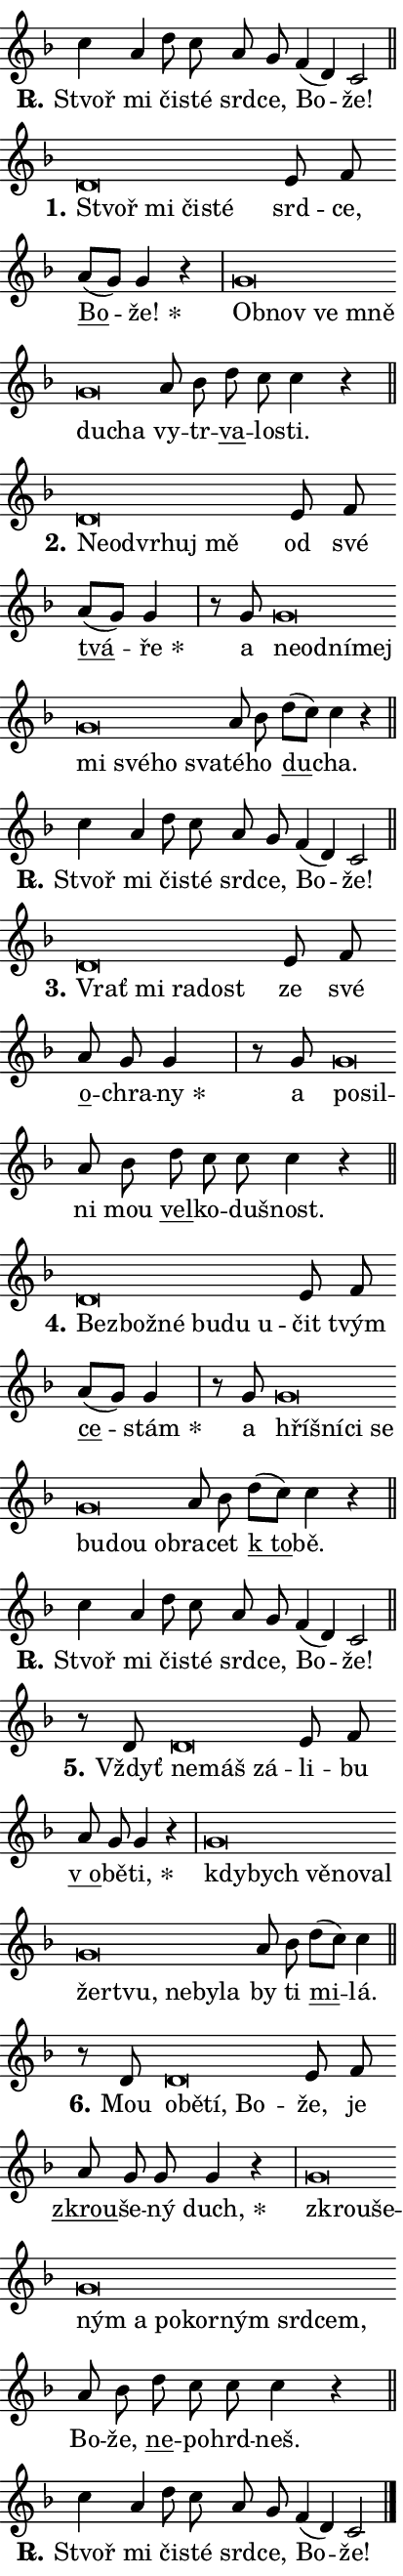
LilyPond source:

\version "2.24.0"
\header { tagline = "" }
\paper {
  indent = 0\cm
  top-margin = 0\cm
  right-margin = 0.13\cm % to fit lyric hyphens
  bottom-margin = 0\cm
  left-margin = 0\cm
  paper-width = 7\cm
  page-breaking = #ly:one-page-breaking
  system-system-spacing.basic-distance = #11
  score-system-spacing.basic-distance = #11
  ragged-last = ##f
}


%% Author: Thomas Morley
%% https://lists.gnu.org/archive/html/lilypond-user/2020-05/msg00002.html
#(define (line-position grob)
"Returns position of @var[grob} in current system:
   @code{'start}, if at first time-step
   @code{'end}, if at last time-step
   @code{'middle} otherwise
"
  (let* ((col (ly:item-get-column grob))
         (ln (ly:grob-object col 'left-neighbor))
         (rn (ly:grob-object col 'right-neighbor))
         (col-to-check-left (if (ly:grob? ln) ln col))
         (col-to-check-right (if (ly:grob? rn) rn col))
         (break-dir-left
           (and
             (ly:grob-property col-to-check-left 'non-musical #f)
             (ly:item-break-dir col-to-check-left)))
         (break-dir-right
           (and
             (ly:grob-property col-to-check-right 'non-musical #f)
             (ly:item-break-dir col-to-check-right))))
        (cond ((eqv? 1 break-dir-left) 'start)
              ((eqv? -1 break-dir-right) 'end)
              (else 'middle))))

#(define (tranparent-at-line-position vctor)
  (lambda (grob)
  "Relying on @code{line-position} select the relevant enry from @var{vctor}.
Used to determine transparency,"
    (case (line-position grob)
      ((end) (not (vector-ref vctor 0)))
      ((middle) (not (vector-ref vctor 1)))
      ((start) (not (vector-ref vctor 2))))))

noteHeadBreakVisibility =
#(define-music-function (break-visibility)(vector?)
"Makes @code{NoteHead}s transparent relying on @var{break-visibility}"
#{
  \override NoteHead.transparent =
    #(tranparent-at-line-position break-visibility)
#})

#(define delete-ledgers-for-transparent-note-heads
  (lambda (grob)
    "Reads whether a @code{NoteHead} is transparent.
If so this @code{NoteHead} is removed from @code{'note-heads} from
@var{grob}, which is supposed to be @code{LedgerLineSpanner}.
As a result ledgers are not printed for this @code{NoteHead}"
    (let* ((nhds-array (ly:grob-object grob 'note-heads))
           (nhds-list
             (if (ly:grob-array? nhds-array)
                 (ly:grob-array->list nhds-array)
                 '()))
           ;; Relies on the transparent-property being done before
           ;; Staff.LedgerLineSpanner.after-line-breaking is executed.
           ;; This is fragile ...
           (to-keep
             (remove
               (lambda (nhd)
                 (ly:grob-property nhd 'transparent #f))
               nhds-list)))
      ;; TODO find a better method to iterate over grob-arrays, similiar
      ;; to filter/remove etc for lists
      ;; For now rebuilt from scratch
      (set! (ly:grob-object grob 'note-heads)  '())
      (for-each
        (lambda (nhd)
          (ly:pointer-group-interface::add-grob grob 'note-heads nhd))
        to-keep))))

squashNotes = {
  \override NoteHead.X-extent = #'(-0.2 . 0.2)
  \override NoteHead.Y-extent = #'(-0.75 . 0)
  \override NoteHead.stencil =
    #(lambda (grob)
       (let ((pos (ly:grob-property grob 'staff-position)))
         (begin
           (if (< pos -7) (display "ERROR: Lower brevis then expected\n") (display "OK: Expected brevis position\n"))
           (if (<= pos -6) ly:text-interface::print ly:note-head::print))))
}
unSquashNotes = {
  \revert NoteHead.X-extent
  \revert NoteHead.Y-extent
  \revert NoteHead.stencil
}

hideNotes = \noteHeadBreakVisibility #begin-of-line-visible
unHideNotes = \noteHeadBreakVisibility #all-visible

% work-around for resetting accidentals
% https://lilypond.org/doc/v2.23/Documentation/notation/displaying-rhythms#unmetered-music
cadenzaMeasure = {
  \cadenzaOff
  \partial 1024 s1024
  \cadenzaOn
}

#(define-markup-command (accent layout props text) (markup?)
  "Underline accented syllable"
  (interpret-markup layout props
    #{\markup \override #'(offset . 4.3) \underline { #text }#}))

responsum = \markup \concat {
  "R" \hspace #-1.05 \path #0.1 #'((moveto 0 0.07) (lineto 0.9 0.8)) \hspace #0.05 "."
}

spaceSize = #0.6828661417322834 % exact space size for TeX Gyre Schola

\layout {
  \context {
    \Staff
    \remove "Time_signature_engraver"
    \override LedgerLineSpanner.after-line-breaking = #delete-ledgers-for-transparent-note-heads
  }
  \context {
    \Lyrics {
      \override LyricSpace.minimum-distance = \spaceSize
      \override LyricText.font-name = #"TeX Gyre Schola"
      \override LyricText.font-size = 1
      \override StanzaNumber.font-name = #"TeX Gyre Schola Bold"
      \override StanzaNumber.font-size = 1
    }
  }
  \context {
    \Score 
    \override NoteHead.text =
      #(lambda (grob) 
        (let ((pos (ly:grob-property grob 'staff-position)))
          #{\markup {
            \combine
              \halign #-0.55 \raise #(if (= pos -6) 0 0.5) \override #'(thickness . 2) \draw-line #'(3.2 . 0)
              \musicglyph "noteheads.sM1"
          }#}))
  }
}

% magnetic-lyrics.ily
%
%   written by
%     Jean Abou Samra <jean@abou-samra.fr>
%     Werner Lemberg <wl@gnu.org>
%
%   adapted by
%     Jiri Hon <jiri.hon@gmail.com>
%
% Version 2022-Apr-15

% https://www.mail-archive.com/lilypond-user@gnu.org/msg149350.html

#(define (Left_hyphen_pointer_engraver context)
   "Collect syllable-hyphen-syllable occurrences in lyrics and store
them in properties.  This engraver only looks to the left.  For
example, if the lyrics input is @code{foo -- bar}, it does the
following.

@itemize @bullet
@item
Set the @code{text} property of the @code{LyricHyphen} grob between
@q{foo} and @q{bar} to @code{foo}.

@item
Set the @code{left-hyphen} property of the @code{LyricText} grob with
text @q{foo} to the @code{LyricHyphen} grob between @q{foo} and
@q{bar}.
@end itemize

Use this auxiliary engraver in combination with the
@code{lyric-@/text::@/apply-@/magnetic-@/offset!} hook."
   (let ((hyphen #f)
         (text #f))
     (make-engraver
      (acknowledgers
       ((lyric-syllable-interface engraver grob source-engraver)
        (set! text grob)))
      (end-acknowledgers
       ((lyric-hyphen-interface engraver grob source-engraver)
        ;(when (not (grob::has-interface grob 'lyric-space-interface))
          (set! hyphen grob)));)
      ((stop-translation-timestep engraver)
       (when (and text hyphen)
         (ly:grob-set-object! text 'left-hyphen hyphen))
       (set! text #f)
       (set! hyphen #f)))))

#(define (lyric-text::apply-magnetic-offset! grob)
   "If the space between two syllables is less than the value in
property @code{LyricText@/.details@/.squash-threshold}, move the right
syllable to the left so that it gets concatenated with the left
syllable.

Use this function as a hook for
@code{LyricText@/.after-@/line-@/breaking} if the
@code{Left_@/hyphen_@/pointer_@/engraver} is active."
   (let ((hyphen (ly:grob-object grob 'left-hyphen #f)))
     (when hyphen
       (let ((left-text (ly:spanner-bound hyphen LEFT)))
         (when (grob::has-interface left-text 'lyric-syllable-interface)
           (let* ((common (ly:grob-common-refpoint grob left-text X))
                  (this-x-ext (ly:grob-extent grob common X))
                  (left-x-ext
                   (begin
                     ;; Trigger magnetism for left-text.
                     (ly:grob-property left-text 'after-line-breaking)
                     (ly:grob-extent left-text common X)))
                  ;; `delta` is the gap width between two syllables.
                  (delta (- (interval-start this-x-ext)
                            (interval-end left-x-ext)))
                  (details (ly:grob-property grob 'details))
                  (threshold (assoc-get 'squash-threshold details 0.2)))
             (when (< delta threshold)
               (let* (;; We have to manipulate the input text so that
                      ;; ligatures crossing syllable boundaries are not
                      ;; disabled.  For languages based on the Latin
                      ;; script this is essentially a beautification.
                      ;; However, for non-Western scripts it can be a
                      ;; necessity.
                      (lt (ly:grob-property left-text 'text))
                      (rt (ly:grob-property grob 'text))
                      (is-space (grob::has-interface hyphen 'lyric-space-interface))
                      (space (if is-space " " ""))
                      (extra-delta (if is-space spaceSize 0))
                      ;; Append new syllable.
                      (ltrt-space (if (and (string? lt) (string? rt))
                                (string-append lt space rt)
                                (make-concat-markup (list lt space rt))))
                      ;; Right-align `ltrt` to the right side.
                      (ltrt-space-markup (grob-interpret-markup
                               grob
                               (make-translate-markup
                                (cons (interval-length this-x-ext) 0)
                                (make-right-align-markup ltrt-space)))))
                 (begin
                   ;; Don't print `left-text`.
                   (ly:grob-set-property! left-text 'stencil #f)
                   ;; Set text and stencil (which holds all collected
                   ;; syllables so far) and shift it to the left.
                   (ly:grob-set-property! grob 'text ltrt-space)
                   (ly:grob-set-property! grob 'stencil ltrt-space-markup)
                   (ly:grob-translate-axis! grob (- (- delta extra-delta)) X))))))))))


#(define (lyric-hyphen::displace-bounds-first grob)
   ;; Make very sure this callback isn't triggered too early.
   (let ((left (ly:spanner-bound grob LEFT))
         (right (ly:spanner-bound grob RIGHT)))
     (ly:grob-property left 'after-line-breaking)
     (ly:grob-property right 'after-line-breaking)
     (ly:lyric-hyphen::print grob)))

squashThreshold = #0.4

\layout {
  \context {
    \Lyrics
    \consists #Left_hyphen_pointer_engraver
    \override LyricText.after-line-breaking =
      #lyric-text::apply-magnetic-offset!
    \override LyricHyphen.stencil = #lyric-hyphen::displace-bounds-first
    \override LyricText.details.squash-threshold = \squashThreshold
    \override LyricHyphen.minimum-distance = 0
    \override LyricHyphen.minimum-length = \squashThreshold
  }
}

squashText = \override LyricText.details.squash-threshold = 9999
unSquashText = \override LyricText.details.squash-threshold = \squashThreshold

leftText = \override LyricText.self-alignment-X = #LEFT
unLeftText = \revert LyricText.self-alignment-X

starOffset = #(lambda (grob) 
                (let ((x_offset (ly:self-alignment-interface::aligned-on-x-parent grob)))
                  (if (= x_offset 0) 0 (+ x_offset 1.2))))

star = #(define-music-function (syllable)(string?)
"Append star separator at the end of a syllable"
#{
  \once \override LyricText.X-offset = #starOffset
  \lyricmode { \markup {
    #syllable
    \override #'((font-name . "TeX Gyre Schola Bold")) \hspace #0.2 \lower #0.65 \larger "*"
  } }
#})

starAccent = #(define-music-function (syllable)(string?)
"Append star separator at the end of a syllable and make accent"
#{
  \once \override LyricText.X-offset = #starOffset
  \lyricmode { \markup {
    \accent #syllable
    \override #'((font-name . "TeX Gyre Schola Bold")) \hspace #0.2 \lower #0.65 \larger "*"
  } }
#})

breath = #(define-music-function (syllable)(string?)
"Append breathing indicator at the end of a syllable"
#{
  \lyricmode { \markup { #syllable "+" } }
#})

optionalBreath = #(define-music-function (syllable)(string?)
"Append optional breathing indicator at the end of a syllable"
#{
  \lyricmode { \markup { #syllable "(+)" } }
#})


\score {
    <<
        \new Voice = "melody" { \cadenzaOn \key f \major \relative { c''4 a d8 c a g \bar "" f4( d) c2 \cadenzaMeasure \bar "||" \break } }
        \new Lyrics \lyricsto "melody" { \lyricmode { \set stanza = \responsum
Stvoř mi či -- sté srd -- ce, Bo -- že! } }
    >>
    \layout {}
}

\score {
    <<
        \new Voice = "melody" { \cadenzaOn \key f \major \relative { \squashNotes d'\breve*1/16 \hideNotes \breve*1/16 \bar "" \breve*1/16 \breve*1/16 \bar "" \unHideNotes \unSquashNotes e8 f \bar "" a[( g)] g4 r \cadenzaMeasure \bar "|" \squashNotes g\breve*1/16 \hideNotes \breve*1/16 \bar "" \breve*1/16 \bar "" \breve*1/16 \bar "" \breve*1/16 \breve*1/16 \bar "" \unHideNotes \unSquashNotes a8 bes \bar "" d c c4 r \cadenzaMeasure \bar "||" \break } }
        \new Lyrics \lyricsto "melody" { \lyricmode { \set stanza = "1."
\leftText Stvoř \squashText mi či -- sté \unLeftText \unSquashText srd -- ce, \markup \accent Bo -- \star že! \leftText Ob -- \squashText nov ve mně du -- cha \unLeftText \unSquashText vy -- tr -- \markup \accent va -- lo -- sti. } }
    >>
    \layout {}
}

\score {
    <<
        \new Voice = "melody" { \cadenzaOn \key f \major \relative { \squashNotes d'\breve*1/16 \hideNotes \breve*1/16 \bar "" \breve*1/16 \bar "" \breve*1/16 \breve*1/16 \bar "" \unHideNotes \unSquashNotes e8 f \bar "" a[( g)] g4 \cadenzaMeasure \bar "|" r8 g8 \squashNotes g\breve*1/16 \hideNotes \breve*1/16 \bar "" \breve*1/16 \bar "" \breve*1/16 \bar "" \breve*1/16 \bar "" \breve*1/16 \bar "" \breve*1/16 \breve*1/16 \bar "" \unHideNotes \unSquashNotes a8 bes \bar "" d[( c)] c4 r \cadenzaMeasure \bar "||" \break } }
        \new Lyrics \lyricsto "melody" { \lyricmode { \set stanza = "2."
\leftText Ne -- \squashText od -- vr -- huj mě \unLeftText \unSquashText od své \markup \accent tvá -- \star ře a \leftText ne -- \squashText od -- ní -- mej mi své -- ho sva -- \unLeftText \unSquashText té -- ho \markup \accent du -- cha. } }
    >>
    \layout {}
}

\score {
    <<
        \new Voice = "melody" { \cadenzaOn \key f \major \relative { c''4 a d8 c a g \bar "" f4( d) c2 \cadenzaMeasure \bar "||" \break } }
        \new Lyrics \lyricsto "melody" { \lyricmode { \set stanza = \responsum
Stvoř mi či -- sté srd -- ce, Bo -- že! } }
    >>
    \layout {}
}

\score {
    <<
        \new Voice = "melody" { \cadenzaOn \key f \major \relative { \squashNotes d'\breve*1/16 \hideNotes \breve*1/16 \bar "" \breve*1/16 \breve*1/16 \bar "" \unHideNotes \unSquashNotes e8 f \bar "" a g g4 \cadenzaMeasure \bar "|" r8 g8 \squashNotes g\breve*1/16 \hideNotes \breve*1/16 \bar "" \unHideNotes \unSquashNotes a8 bes \bar "" d c c c4 r \cadenzaMeasure \bar "||" \break } }
        \new Lyrics \lyricsto "melody" { \lyricmode { \set stanza = "3."
\leftText Vrať \squashText mi ra -- dost \unLeftText \unSquashText ze své \markup \accent o -- chra -- \star ny a \leftText po -- \squashText sil -- \unLeftText \unSquashText ni mou \markup \accent vel -- ko -- du -- šnost. } }
    >>
    \layout {}
}

\score {
    <<
        \new Voice = "melody" { \cadenzaOn \key f \major \relative { \squashNotes d'\breve*1/16 \hideNotes \breve*1/16 \bar "" \breve*1/16 \bar "" \breve*1/16 \bar "" \breve*1/16 \breve*1/16 \bar "" \unHideNotes \unSquashNotes e8 f \bar "" a[( g)] g4 \cadenzaMeasure \bar "|" r8 g8 \squashNotes g\breve*1/16 \hideNotes \breve*1/16 \bar "" \breve*1/16 \bar "" \breve*1/16 \bar "" \breve*1/16 \bar "" \breve*1/16 \breve*1/16 \bar "" \unHideNotes \unSquashNotes a8 bes \bar "" d[( c)] c4 r \cadenzaMeasure \bar "||" \break } }
        \new Lyrics \lyricsto "melody" { \lyricmode { \set stanza = "4."
\leftText Bez -- \squashText bož -- né bu -- du u -- \unLeftText \unSquashText čit tvým \markup \accent ce -- \star stám a \leftText hří -- \squashText šní -- ci se bu -- dou ob -- \unLeftText \unSquashText ra -- cet \markup \accent "k to" -- bě. } }
    >>
    \layout {}
}

\score {
    <<
        \new Voice = "melody" { \cadenzaOn \key f \major \relative { c''4 a d8 c a g \bar "" f4( d) c2 \cadenzaMeasure \bar "||" \break } }
        \new Lyrics \lyricsto "melody" { \lyricmode { \set stanza = \responsum
Stvoř mi či -- sté srd -- ce, Bo -- že! } }
    >>
    \layout {}
}

\score {
    <<
        \new Voice = "melody" { \cadenzaOn \key f \major \relative { r8 d'8 \squashNotes d\breve*1/16 \hideNotes \breve*1/16 \breve*1/16 \bar "" \unHideNotes \unSquashNotes e8 f \bar "" a g g4 r \cadenzaMeasure \bar "|" \squashNotes g\breve*1/16 \hideNotes \breve*1/16 \bar "" \breve*1/16 \bar "" \breve*1/16 \bar "" \breve*1/16 \bar "" \breve*1/16 \bar "" \breve*1/16 \bar "" \breve*1/16 \bar "" \breve*1/16 \breve*1/16 \bar "" \unHideNotes \unSquashNotes a8 bes \bar "" d[( c)] c4 \cadenzaMeasure \bar "||" \break } }
        \new Lyrics \lyricsto "melody" { \lyricmode { \set stanza = "5."
Vždyť \leftText ne -- \squashText máš zá -- \unLeftText \unSquashText li -- bu \markup \accent "v o" -- bě -- \star ti, \leftText kdy -- \squashText bych vě -- no -- val žer -- tvu, ne -- by -- la \unLeftText \unSquashText by ti \markup \accent mi -- lá. } }
    >>
    \layout {}
}

\score {
    <<
        \new Voice = "melody" { \cadenzaOn \key f \major \relative { r8 d'8 \squashNotes d\breve*1/16 \hideNotes \breve*1/16 \bar "" \breve*1/16 \breve*1/16 \bar "" \unHideNotes \unSquashNotes e8 f \bar "" a g g g4 r \cadenzaMeasure \bar "|" \squashNotes g\breve*1/16 \hideNotes \breve*1/16 \bar "" \breve*1/16 \bar "" \breve*1/16 \bar "" \breve*1/16 \bar "" \breve*1/16 \bar "" \breve*1/16 \bar "" \breve*1/16 \breve*1/16 \bar "" \unHideNotes \unSquashNotes a8 bes \bar "" d c c c4 r \cadenzaMeasure \bar "||" \break } }
        \new Lyrics \lyricsto "melody" { \lyricmode { \set stanza = "6."
Mou \leftText o -- \squashText bě -- tí, Bo -- \unLeftText \unSquashText že, je \markup \accent zkrou -- še -- ný \star duch, \leftText zkrou -- \squashText še -- ným a po -- kor -- ným srd -- cem, \unLeftText \unSquashText Bo -- že, \markup \accent ne -- po -- hrd -- neš. } }
    >>
    \layout {}
}

\score {
    <<
        \new Voice = "melody" { \cadenzaOn \key f \major \relative { c''4 a d8 c a g \bar "" f4( d) c2 \cadenzaMeasure \bar "||" \break } \bar "|." }
        \new Lyrics \lyricsto "melody" { \lyricmode { \set stanza = \responsum
Stvoř mi či -- sté srd -- ce, Bo -- že! } }
    >>
    \layout {}
}
